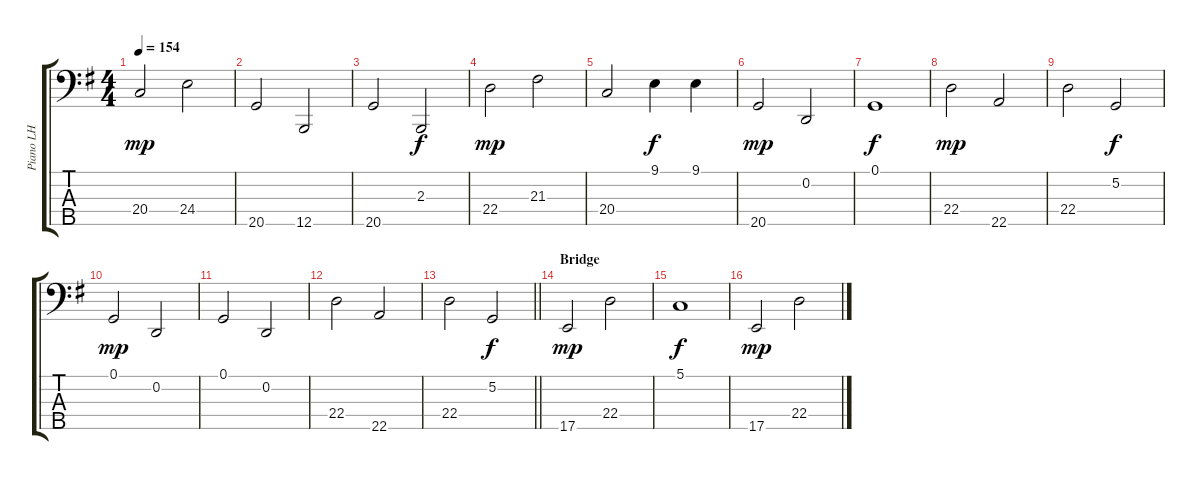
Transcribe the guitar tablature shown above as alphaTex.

\track ("Piano LH" "Piano LH") {instrument electricpiano2}
\staff {score tabs}
\tuning (G2 D2 A1 E1 B0) {hide}
\ts (4 4)
\tempo 154
\clef f4
\ks g
20.4.2{dy mp} 24.4.2 |
20.5.2 12.5.2 |
20.5.2 2.3.2{dy f} |
22.4.2{dy mp} 21.3.2 |
20.4.2 9.1.4{dy f} 9.1.4 |
20.5.2{dy mp} 0.2.2 |
0.1.1{dy f} |
22.4.2{dy mp} 22.5.2 |
22.4.2 5.2.2{dy f} |
0.1.2{dy mp} 0.2.2 |
0.1.2 0.2.2 |
22.4.2 22.5.2 |
\barLineRight lightlight
22.4.2 5.2.2{dy f} |
\section ("" "Bridge")
17.5.2{dy mp} 22.4.2 |
5.1.1{dy f} |
17.5.2{dy mp} 22.4.2
